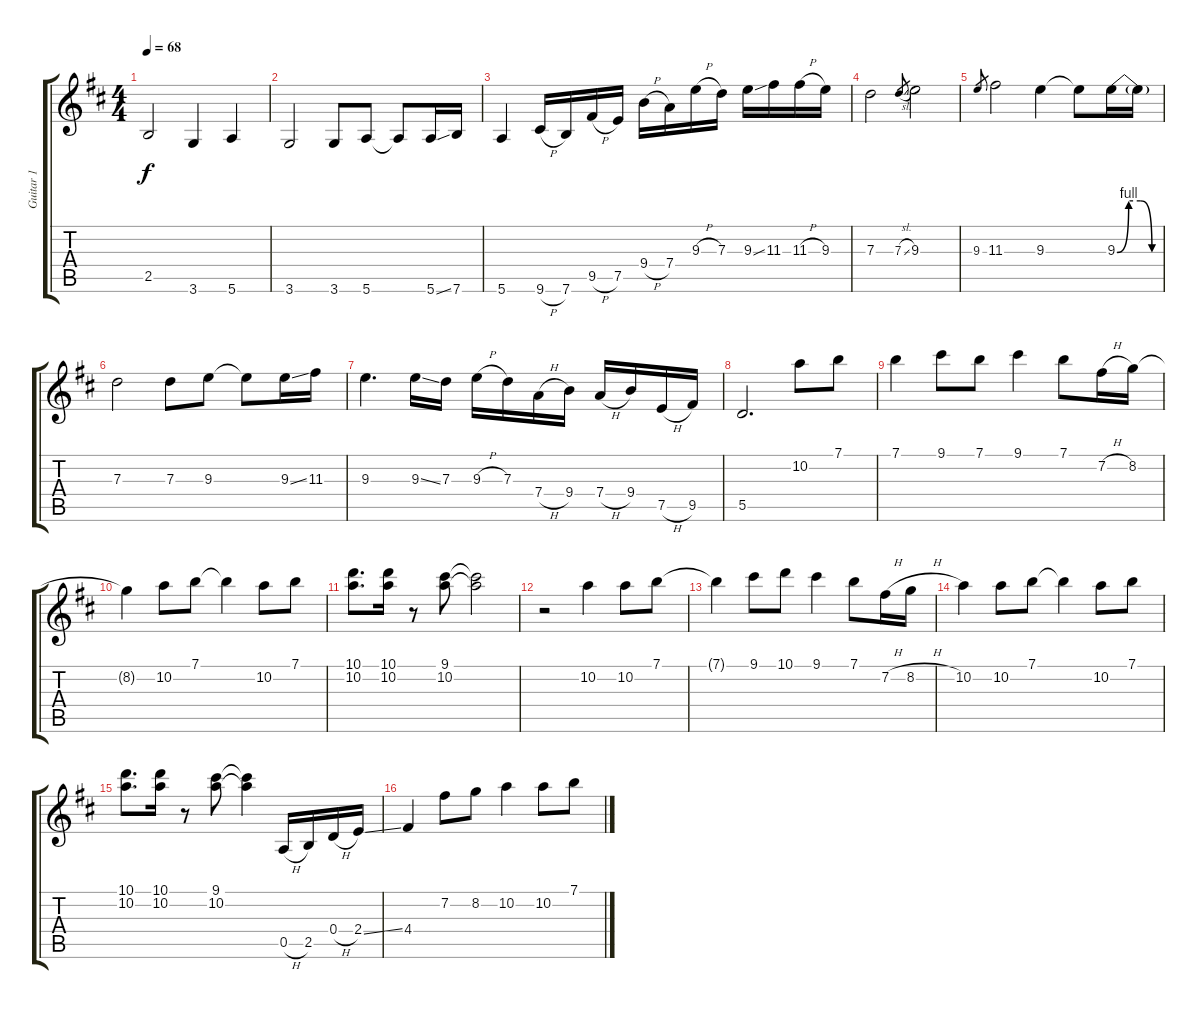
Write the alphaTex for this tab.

\track ("Guitar 1" "Guitar 1") {instrument electricguitarclean}
\staff {score tabs}
\tuning (E4 B3 G3 D3 A2 E2) {hide}
\ts (4 4)
\tempo 68
\clef g2
\ks d
2.5.2{dy f} 3.6.4 5.6.4 |
3.6.2 3.6.8 5.6.8 5.6{t}.8 5.6{ss}.16 7.6.16 |
5.6.4 9.6{h}.16 7.6.16 9.5{h}.16 7.5.16 9.4{h}.16 7.4.16 9.3{h}.16 7.3.16 9.3{ss}.16 11.3.16 11.3{h}.16 9.3.16 |
7.3.2 7.3{sl}.8{gr} 9.3.2 |
9.3.8{gr} 11.3.2 9.3.4 9.3{t}.8 9.3{be (custom 0 0 15 4 30 4 45 0 60 0)}.16 9.3{t}.16 |
7.3.2 7.3.8 9.3.8 9.3{t}.8 9.3{ss}.16 11.3.16 |
9.3.4{d} 9.3{ss}.16 7.3.16 9.3{h}.16 7.3.16 7.4{h}.16 9.4.16 7.4{h}.16 9.4.16 7.5{h}.16 9.5.16 |
5.5.2{d} 10.2.8{volume 14 balance 4 instrument electricguitarclean} 7.1.8 |
7.1.4 9.1.8 7.1.8 9.1.4 7.1.8 7.2{h}.16 8.2.16 |
8.2{t}.4 10.2.8 7.1.8 7.1{t}.4 10.2.8 7.1.8 |
(10.1 10.2).8{d} (10.1 10.2).16 r.8 (9.1 10.2).8 (9.1{t} 10.2{t}).2 |
r.2 10.2.4 10.2.8 7.1.8 |
7.1{t}.4 9.1.8 10.1.8 9.1.4 7.1.8 7.2{h}.16 8.2{h}.16 |
10.2.4 10.2.8 7.1.8 7.1{t}.4 10.2.8 7.1.8 |
(10.1 10.2).8{d} (10.1 10.2).16 r.8 (9.1 10.2).8 (9.1{t} 10.2{t}).4 0.5{h}.16 2.5.16 0.4{h}.16 2.4{ss}.16 |
4.4.4 7.2.8 8.2.8 10.2.4 10.2.8 7.1.8
